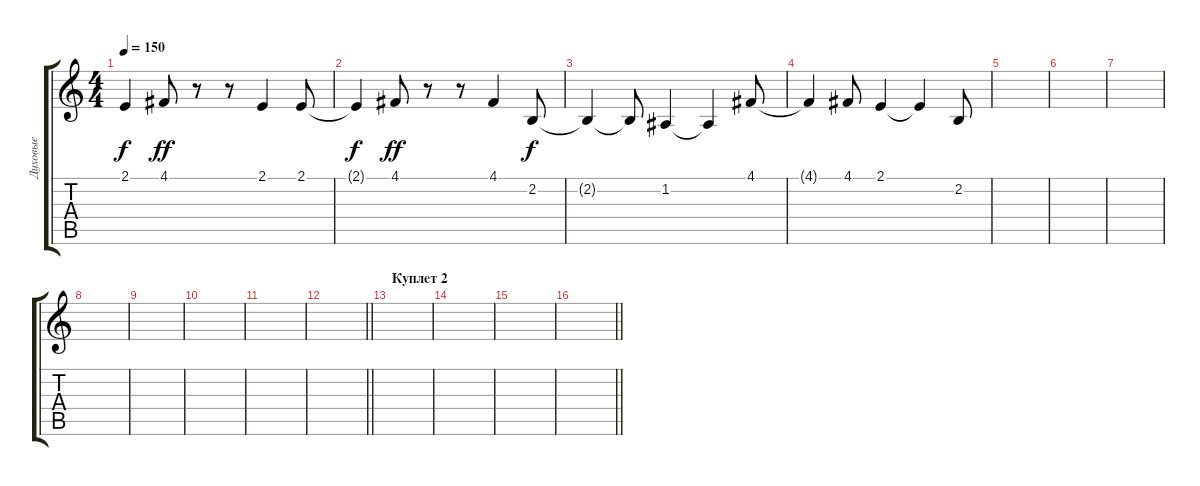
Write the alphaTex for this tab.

\track ("Духовые" "Духовые") {instrument trumpet}
\staff {score tabs}
\tuning (D4 A3 F3 C3 G2 D2) {hide}
\ts (4 4)
\tempo 150
\clef g2
\ks c
2.1{t}.4{dy f} 4.1.8{dy ff} r.8 r.8 2.1.4 2.1.8 |
2.1{t}.4{dy f} 4.1.8{dy ff} r.8 r.8 4.1.4 2.2.8{dy f} |
2.2{t}.4 2.2{t}.8 1.2.4 1.2{t}.4 4.1.8 |
4.1{t}.4 4.1.8 2.1.4 2.1{t}.4 2.2.8 |
|
|
|
|
|
|
|
\barLineRight lightlight
|
\section ("" "Куплет 2")
|
|
|
\barLineRight lightlight
